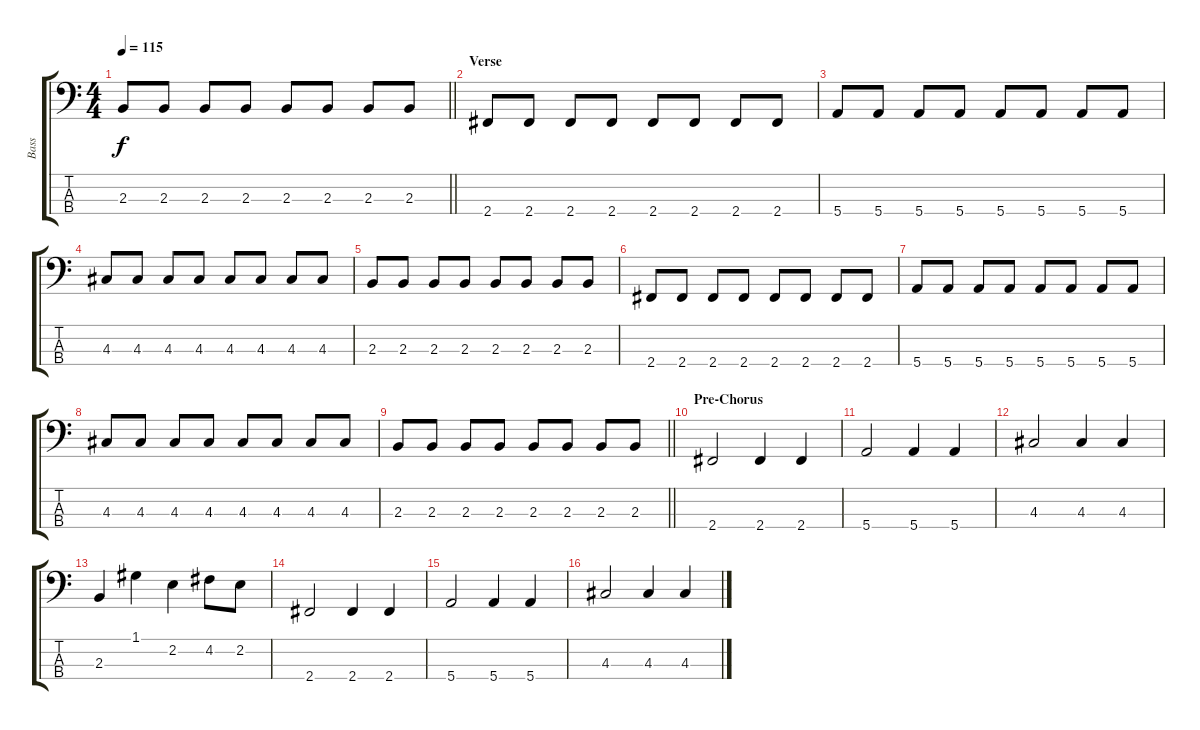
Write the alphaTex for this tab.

\track ("Bass" "Bass") {instrument electricbasspick}
\staff {score tabs}
\tuning (G2 D2 A1 E1) {hide}
\ts (4 4)
\tempo 115
\clef f4
\barLineRight lightlight
\ks c
2.3.8{dy f} 2.3.8 2.3.8 2.3.8 2.3.8 2.3.8 2.3.8 2.3.8 |
\section ("" "Verse")
2.4.8 2.4.8 2.4.8 2.4.8 2.4.8 2.4.8 2.4.8 2.4.8 |
5.4.8 5.4.8 5.4.8 5.4.8 5.4.8 5.4.8 5.4.8 5.4.8 |
4.3.8 4.3.8 4.3.8 4.3.8 4.3.8 4.3.8 4.3.8 4.3.8 |
2.3.8 2.3.8 2.3.8 2.3.8 2.3.8 2.3.8 2.3.8 2.3.8 |
2.4.8 2.4.8 2.4.8 2.4.8 2.4.8 2.4.8 2.4.8 2.4.8 |
5.4.8 5.4.8 5.4.8 5.4.8 5.4.8 5.4.8 5.4.8 5.4.8 |
4.3.8 4.3.8 4.3.8 4.3.8 4.3.8 4.3.8 4.3.8 4.3.8 |
\barLineRight lightlight
2.3.8 2.3.8 2.3.8 2.3.8 2.3.8 2.3.8 2.3.8 2.3.8 |
\section ("" "Pre-Chorus")
2.4.2 2.4.4 2.4.4 |
5.4.2 5.4.4 5.4.4 |
4.3.2 4.3.4 4.3.4 |
2.3.4 1.1.4 2.2.4 4.2.8 2.2.8 |
2.4.2 2.4.4 2.4.4 |
5.4.2 5.4.4 5.4.4 |
4.3.2 4.3.4 4.3.4
